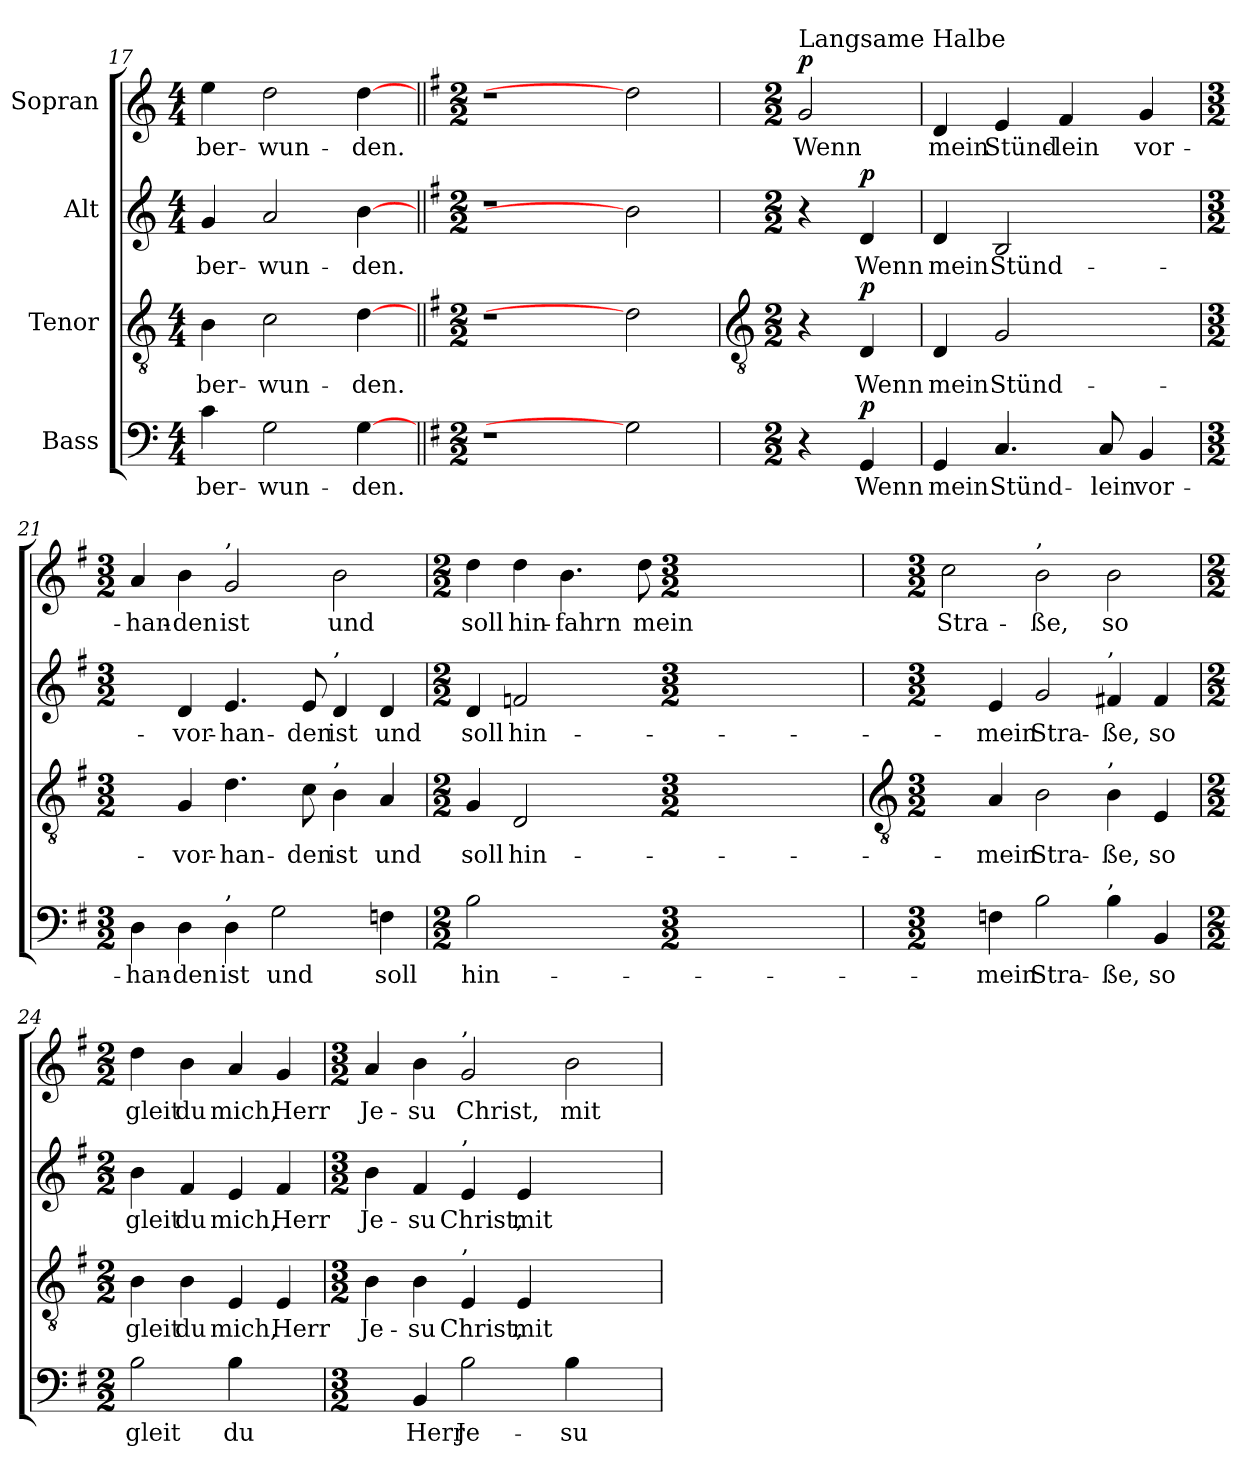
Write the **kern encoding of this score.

**kern	**text	**dynam	**kern	**text	**dynam	**kern	**text	**dynam	**kern	**text	**dynam
*part4	*part4	*part4	*part3	*part3	*part3	*part2	*part2	*part2	*part1	*part1	*part1
*staff4	*staff4	*staff4	*staff3	*staff3	*staff3	*staff2	*staff2	*staff2	*staff1	*staff1	*staff1
*I"Bass	*	*	*I"Tenor	*	*	*I"Alt	*	*	*I"Sopran	*	*
*clefF4	*	*	*clefGv2	*	*	*clefG2	*	*	*clefG2	*	*
*k[]	*	*	*k[]	*	*	*k[]	*	*	*k[]	*	*
*C:	*	*	*C:	*	*	*C:	*	*	*C:	*	*
*M4/4	*	*	*M4/4	*	*	*M4/4	*	*	*M4/4	*	*
=17	=17	=17	=17	=17	=17	=17	=17	=17	=17	=17	=17
!	!LO:LY:b	!	!	!LO:LY:b	!	!	!LO:LY:b	!	!	!LO:LY:b	!
4c	-ber-	.	4B	-ber-	.	4g	-ber-	.	4ee	-ber-	.
!	!LO:LY:b	!	!	!LO:LY:b	!	!	!LO:LY:b	!	!	!LO:LY:b	!
2G	-wun-	.	2c	-wun-	.	2a	-wun-	.	2dd	-wun-	.
!	!LO:LY:b	!	!	!LO:LY:b	!	!	!LO:LY:b	!	!	!LO:LY:b	!
[4G	-den.	.	[4d	-den.	.	[4b	-den.	.	[4dd	-den.	.
=18||	=18||	=18||	=18||	=18||	=18||	=18||	=18||	=18||	=18||	=18||	=18||
*k[f#]	*	*	*k[f#]	*	*	*k[f#]	*	*	*k[f#]	*	*
*G:	*	*	*G:	*	*	*G:	*	*	*G:	*	*
*M2/2	*	*	*M2/2	*	*	*M2/2	*	*	*M2/2	*	*
1r	.	.	1r	.	.	1r	.	.	1r	.	.
2G]	.	.	2d]	.	.	2b]	.	.	2dd]	.	.
!!LO:LB:g=z
=19	=19	=19	=19	=19	=19	=19	=19	=19	=19	=19	=19
*	*	*	*clefGv2	*	*	*	*	*	*	*	*
*M2/2	*	*	*M2/2	*	*	*M2/2	*	*	*M2/2	*	*
!	!	!	!	!	!	!	!	!	!LO:TX:a:t=Langsame Halbe	!	!
!	!	!	!	!	!	!	!	!	!	!LO:LY:b	!LO:DY:a
4r	.	.	4r	.	.	4r	.	.	2g	Wenn	p
!	!LO:LY:b	!LO:DY:a	!	!LO:LY:b	!LO:DY:a	!	!LO:LY:b	!LO:DY:a	!	!	!
4GG	Wenn	p	4D	Wenn	p	4d	Wenn	p	.	.	.
=20	=20	=20	=20	=20	=20	=20	=20	=20	=20	=20	=20
!	!LO:LY:b	!	!	!LO:LY:b	!	!	!LO:LY:b	!	!	!LO:LY:b	!
4GG	mein	.	4D	mein	.	4d	mein	.	4d	mein	.
!	!LO:LY:b	!	!	!LO:LY:b	!	!	!LO:LY:b	!	!	!LO:LY:b	!
4.C	Stünd-	.	2G	Stünd-	.	2B	Stünd-	.	4e	Stünd-	.
!	!	!	!	!	!	!	!	!	!	!LO:LY:b	!
.	.	.	.	.	.	.	.	.	4f#	-lein	.
!	!LO:LY:b	!	!	!	!	!	!	!	!	!	!
8C	-lein	.	.	.	.	.	.	.	.	.	.
!	!LO:LY:b	!	!	!LO:LY:b	!	!	!LO:LY:b	!	!	!LO:LY:b	!
4BB	vor-	.	[4Gyy	-lein	.	[4cyy	-lein	.	4g	vor-	.
=21	=21	=21	=21	=21	=21	=21	=21	=21	=21	=21	=21
*M3/2	*	*	*M3/2	*	*	*M3/2	*	*	*M3/2	*	*
!	!LO:LY:b	!	!	!	!	!	!	!	!	!LO:LY:b	!
4D	-han-	.	4Gyy]	.	.	4cyy]	.	.	4a	-han-	.
!	!LO:LY:b	!	!	!LO:LY:b	!	!	!LO:LY:b	!	!	!LO:LY:b	!
4D	-den	.	4G	vor-	.	4d	vor-	.	4b	-den	.
!	!	!	!	!	!	!	!	!	!LO:TX:a:t=,	!	!
!LO:TX:a:t=,	!	!	!	!	!	!	!	!	!	!	!
!	!LO:LY:b	!	!	!LO:LY:b	!	!	!LO:LY:b	!	!	!LO:LY:b	!
4D	ist	.	4.d	-han-	.	4.e	-han-	.	2g	ist	.
!	!LO:LY:b	!	!	!	!	!	!	!	!	!	!
2G	und	.	.	.	.	.	.	.	.	.	.
!	!	!	!	!LO:LY:b	!	!	!LO:LY:b	!	!	!	!
.	.	.	8c	-den	.	8e	-den	.	.	.	.
!	!	!	!	!	!	!LO:TX:a:t=,	!	!	!	!	!
!	!	!	!LO:TX:a:t=,	!	!	!	!	!	!	!	!
!	!	!	!	!LO:LY:b	!	!	!LO:LY:b	!	!	!LO:LY:b	!
.	.	.	4B	ist	.	4d	ist	.	2b	und	.
!	!LO:LY:b	!	!	!LO:LY:b	!	!	!LO:LY:b	!	!	!	!
4Fn	soll	.	4A	und	.	4d	und	.	.	.	.
=22	=22	=22	=22	=22	=22	=22	=22	=22	=22	=22	=22
*M2/2	*	*	*M2/2	*	*	*M2/2	*	*	*M2/2	*	*
!	!LO:LY:b	!	!	!LO:LY:b	!	!	!LO:LY:b	!	!	!LO:LY:b	!
2B	hin-	.	4G	soll	.	4d	soll	.	4dd	soll	.
!	!	!	!	!LO:LY:b	!	!	!LO:LY:b	!	!	!LO:LY:b	!
.	.	.	2D	hin-	.	2fn	hin-	.	4dd	hin-	.
!	!LO:LY:b	!	!	!	!	!	!	!	!	!LO:LY:b	!
[2Byy	-fahrn	.	.	.	.	.	.	.	4.b	-fahrn	.
!	!	!	!	!LO:LY:b	!	!	!LO:LY:b	!	!	!	!
.	.	.	[4Gyy	-fahrn	.	[4eyy	-fahrn	.	.	.	.
!	!	!	!	!	!	!	!	!	!	!LO:LY:b	!
.	.	.	.	.	.	.	.	.	8dd	mein	.
*M3/2	*	*	*M3/2	*	*	*M3/2	*	*	*M3/2	*	*
!!LO:LB:g=z
=23	=23	=23	=23	=23	=23	=23	=23	=23	=23	=23	=23
*	*	*	*clefGv2	*	*	*	*	*	*	*	*
*M3/2	*	*	*M3/2	*	*	*M3/2	*	*	*M3/2	*	*
!	!	!	!	!	!	!	!	!	!	!LO:LY:b	!
4Byy]	.	.	4Gyy]	.	.	4eyy]	.	.	2cc	Stra-	.
!	!LO:LY:b	!	!	!LO:LY:b	!	!	!LO:LY:b	!	!	!	!
4Fn	mein	.	4A	mein	.	4e	mein	.	.	.	.
!	!	!	!	!	!	!	!	!	!LO:TX:a:t=,	!	!
!	!LO:LY:b	!	!	!LO:LY:b	!	!	!LO:LY:b	!	!	!LO:LY:b	!
2B	Stra-	.	2B	Stra-	.	2g	Stra-	.	2b	-ße,	.
!	!	!	!	!	!	!LO:TX:a:t=,	!	!	!	!	!
!	!	!	!LO:TX:a:t=,	!	!	!	!	!	!	!	!
!LO:TX:a:t=,	!	!	!	!	!	!	!	!	!	!	!
!	!LO:LY:b	!	!	!LO:LY:b	!	!	!LO:LY:b	!	!	!LO:LY:b	!
4B	-ße,	.	4B	-ße,	.	4f#X	-ße,	.	2b	so	.
!	!LO:LY:b	!	!	!LO:LY:b	!	!	!LO:LY:b	!	!	!	!
4BB	so	.	4E	so	.	4f#	so	.	.	.	.
=24	=24	=24	=24	=24	=24	=24	=24	=24	=24	=24	=24
*M2/2	*	*	*M2/2	*	*	*M2/2	*	*	*M2/2	*	*
!	!LO:LY:b	!	!	!LO:LY:b	!	!	!LO:LY:b	!	!	!LO:LY:b	!
2B	gleit	.	4B	gleit	.	4b	gleit	.	4dd	gleit	.
!	!	!	!	!LO:LY:b	!	!	!LO:LY:b	!	!	!LO:LY:b	!
.	.	.	4B	du	.	4f#	du	.	4b	du	.
!	!LO:LY:b	!	!	!LO:LY:b	!	!	!LO:LY:b	!	!	!LO:LY:b	!
4B	du	.	4E	mich,	.	4e	mich,	.	4a	mich,	.
!	!LO:LY:b	!	!	!LO:LY:b	!	!	!LO:LY:b	!	!	!LO:LY:b	!
[4BByy	mich,	.	4E	Herr	.	4f#	Herr	.	4g	Herr	.
=25	=25	=25	=25	=25	=25	=25	=25	=25	=25	=25	=25
*M3/2	*	*	*M3/2	*	*	*M3/2	*	*	*M3/2	*	*
!	!	!	!	!LO:LY:b	!	!	!LO:LY:b	!	!	!LO:LY:b	!
4BByy]	.	.	4B	Je-	.	4b	Je-	.	4a	Je-	.
!	!LO:LY:b	!	!	!LO:LY:b	!	!	!LO:LY:b	!	!	!LO:LY:b	!
4BB	Herr	.	4B	-su	.	4f#	-su	.	4b	-su	.
!	!	!	!	!	!	!	!	!	!LO:TX:a:t=,	!	!
!	!	!	!	!	!	!LO:TX:a:t=,	!	!	!	!	!
!	!	!	!LO:TX:a:t=,	!	!	!	!	!	!	!	!
!	!LO:LY:b	!	!	!LO:LY:b	!	!	!LO:LY:b	!	!	!LO:LY:b	!
2B	Je-	.	4E	Christ,	.	4e	Christ,	.	2g	Christ,	.
!	!	!	!	!LO:LY:b	!	!	!LO:LY:b	!	!	!	!
.	.	.	4E	mit	.	4e	mit	.	.	.	.
!	!LO:LY:b	!	!	!LO:LY:b	!	!	!LO:LY:b	!	!	!LO:LY:b	!
4B	-su	.	[2Gyy	Hilf	.	[2byy	Hilf	.	2b	mit	.
!	!LO:LY:b	!	!	!	!	!	!	!	!	!	!
[4BByy	Christ,	.	.	.	.	.	.	.	.	.	.
=	=	=	=	=	=	=	=	=	=	=	=
*-	*-	*-	*-	*-	*-	*-	*-	*-	*-	*-	*-
